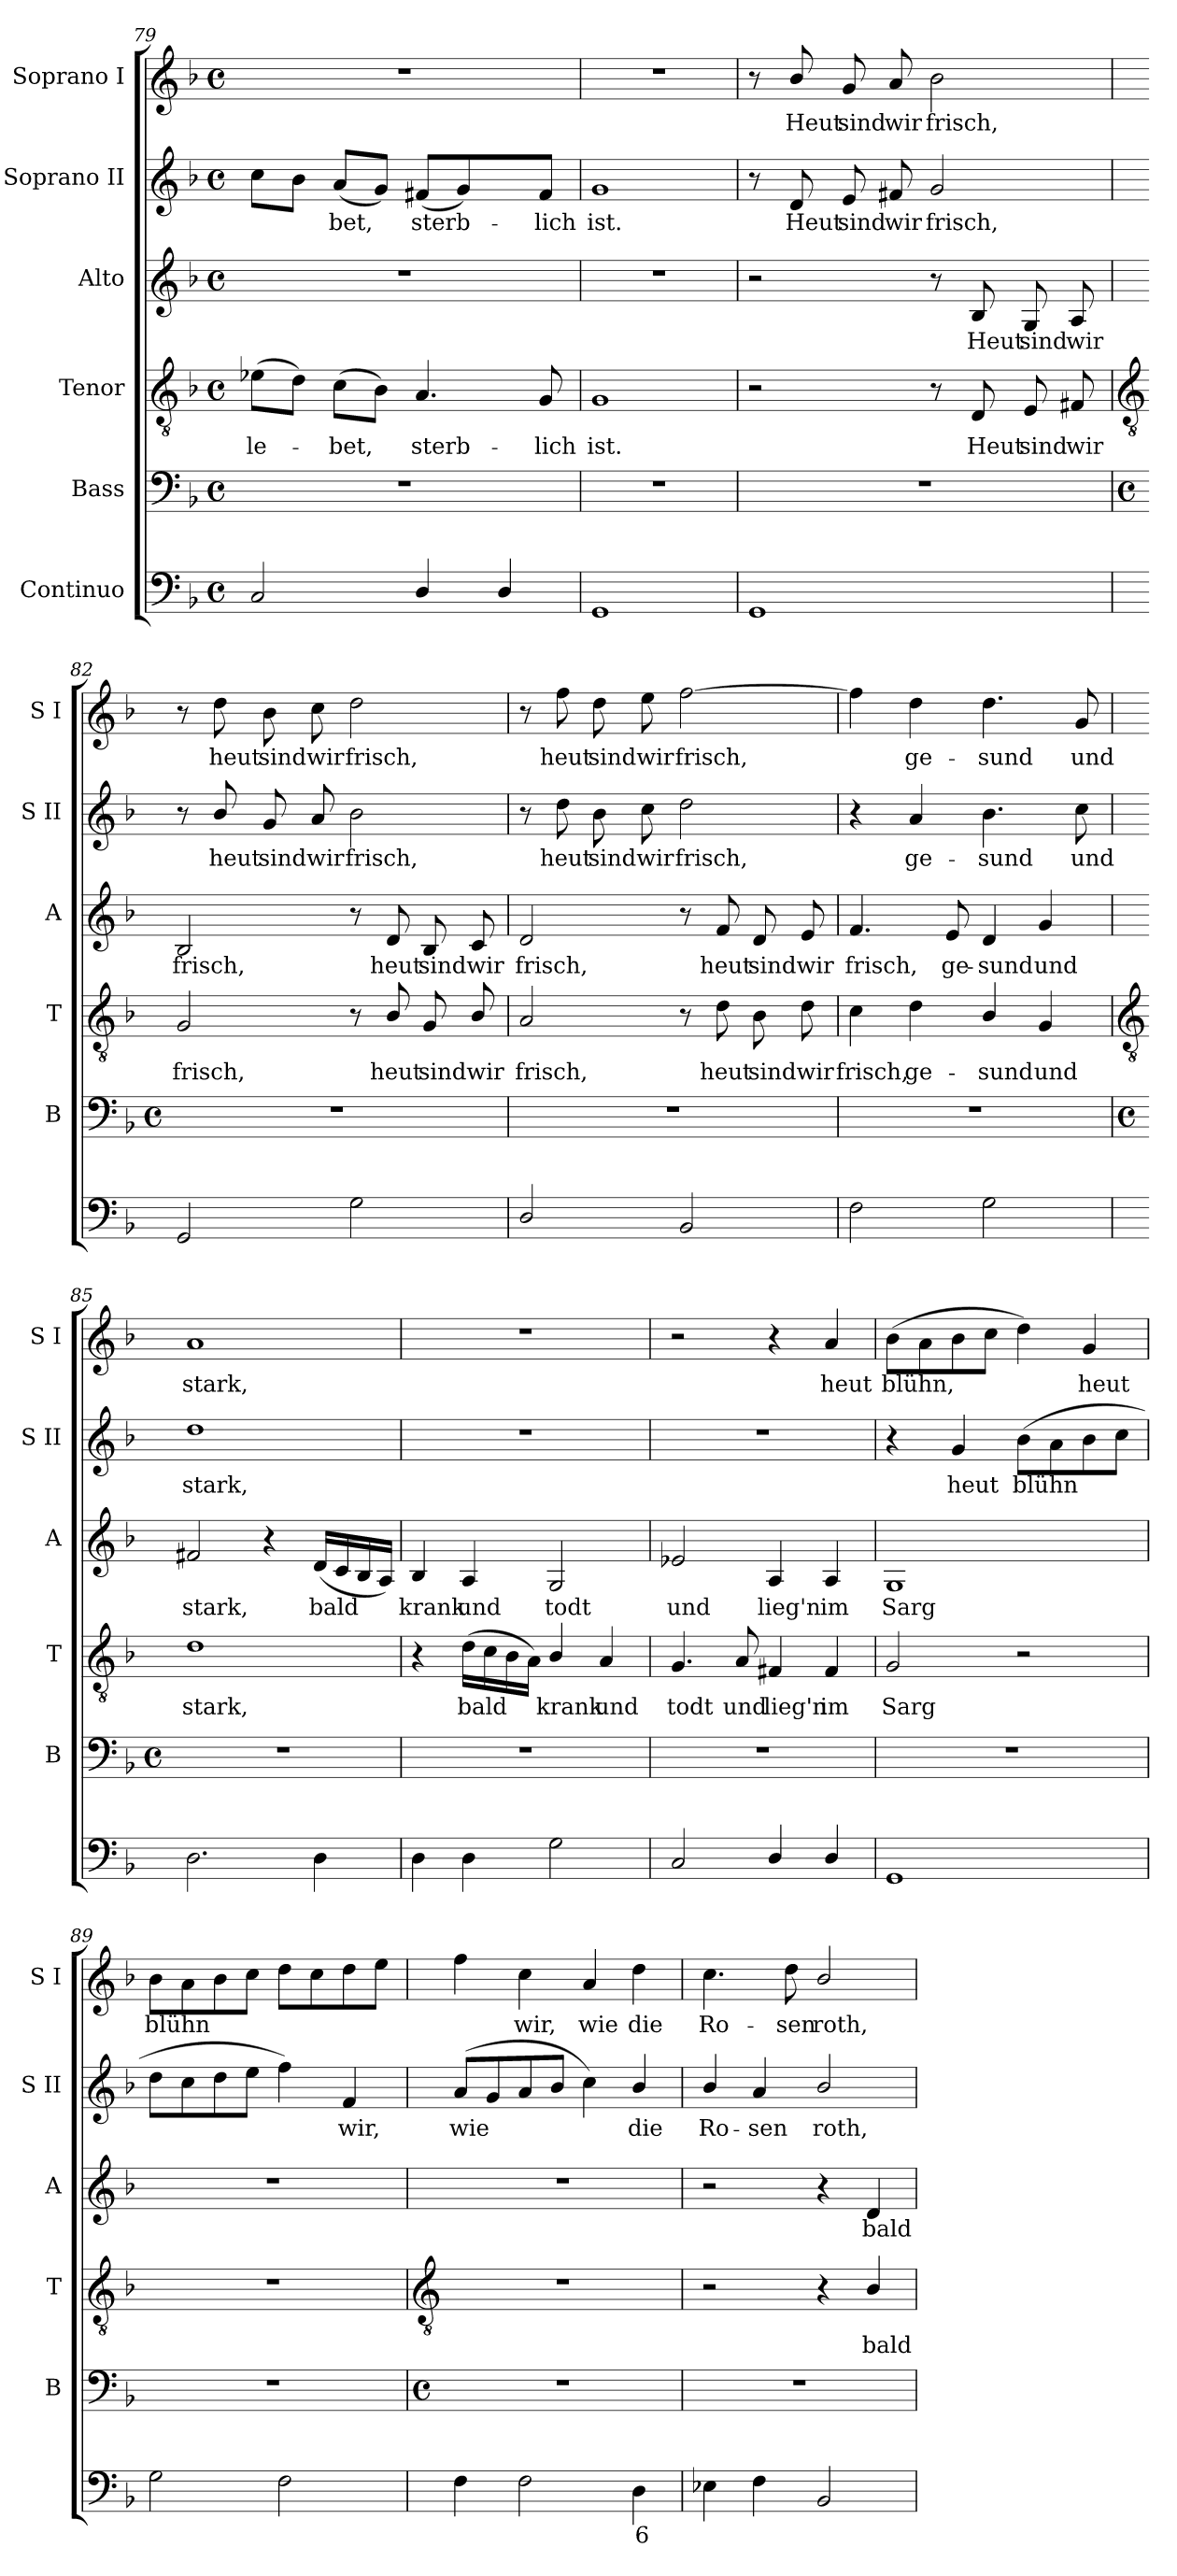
**kern	**text	**kern	**kern	**text	**kern	**text	**kern	**text	**kern	**text
*part6	*part6	*part5	*part4	*part4	*part3	*part3	*part2	*part2	*part1	*part1
*staff6	*staff6	*staff5	*staff4	*staff4	*staff3	*staff3	*staff2	*staff2	*staff1	*staff1
*I"Continuo	*	*I"Bass	*I"Tenor	*	*I"Alto	*	*I"Soprano II	*	*I"Soprano I	*
*	*	*I'B	*I'T	*	*I'A	*	*I'S II	*	*I'S I	*
*clefF4	*	*clefF4	*clefGv2	*	*clefG2	*	*clefG2	*	*clefG2	*
*k[b-]	*	*k[b-]	*k[b-]	*	*k[b-]	*	*k[b-]	*	*k[b-]	*
*F:	*	*F:	*F:	*	*F:	*	*F:	*	*F:	*
*M4/4	*	*M4/4	*M4/4	*	*M4/4	*	*M4/4	*	*M4/4	*
*met(c)	*	*met(c)	*met(c)	*	*met(c)	*	*met(c)	*	*met(c)	*
=79	=79	=79	=79	=79	=79	=79	=79	=79	=79	=79
!	!	!	!	!LO:LY:b	!	!	!	!	!	!
2C	.	1r	(>8e-XL	le-	1r	.	8ccL	.	1r	.
.	.	.	8dJ)	.	.	.	8b-J	.	.	.
!	!	!	!	!LO:LY:b	!	!	!	!LO:LY:b	!	!
.	.	.	(>8cL	bet,	.	.	(<8aL	bet,	.	.
.	.	.	8B-J)	.	.	.	8gJ)	.	.	.
!	!	!	!	!LO:LY:b	!	!	!	!LO:LY:b	!	!
4D/	.	.	4.A	sterb-	.	.	(<8f#XL	sterb-	.	.
.	.	.	.	.	.	.	4g)	.	.	.
4D/	.	.	.	.	.	.	.	.	.	.
!	!	!	!	!LO:LY:b	!	!	!	!LO:LY:b	!	!
.	.	.	8G	-lich	.	.	8f#J	lich	.	.
=80	=80	=80	=80	=80	=80	=80	=80	=80	=80	=80
!	!	!	!	!LO:LY:b	!	!	!	!LO:LY:b	!	!
1GG	.	1r	1G	ist.	1r	.	1g	ist.	1r	.
=81	=81	=81	=81	=81	=81	=81	=81	=81	=81	=81
1GG	.	1r	2r	.	2r	.	8r	.	8r	.
!	!	!	!	!	!	!	!	!LO:LY:b	!	!LO:LY:b
.	.	.	.	.	.	.	8d	Heut	8b-/	Heut
!	!	!	!	!	!	!	!	!LO:LY:b	!	!LO:LY:b
.	.	.	.	.	.	.	8e	sind	8g	sind
!	!	!	!	!	!	!	!	!LO:LY:b	!	!LO:LY:b
.	.	.	.	.	.	.	8f#X	wir	8a	wir
!	!	!	!	!	!	!	!	!LO:LY:b	!	!LO:LY:b
.	.	.	8r	.	8r	.	2g	frisch,	2b-	frisch,
!	!	!	!	!LO:LY:b	!	!LO:LY:b	!	!	!	!
.	.	.	8D	Heut	8B-	Heut	.	.	.	.
!	!	!	!	!LO:LY:b	!	!LO:LY:b	!	!	!	!
.	.	.	8E	sind	8G	sind	.	.	.	.
!	!	!	!	!LO:LY:b	!	!LO:LY:b	!	!	!	!
.	.	.	8F#X	wir	8A	wir	.	.	.	.
!!LO:LB:g=z
=82	=82	=82	=82	=82	=82	=82	=82	=82	=82	=82
*	*	*	*clefGv2	*	*	*	*	*	*	*
*	*	*M4/4	*	*	*	*	*	*	*	*
*	*	*met(c)	*	*	*	*	*	*	*	*
!	!	!	!	!LO:LY:b	!	!LO:LY:b	!	!	!	!
2GG	.	1r	2G	frisch,	2B-	frisch,	8r	.	8r	.
!	!	!	!	!	!	!	!	!LO:LY:b	!	!LO:LY:b
.	.	.	.	.	.	.	8b-/	heut	8dd	heut
!	!	!	!	!	!	!	!	!LO:LY:b	!	!LO:LY:b
.	.	.	.	.	.	.	8g	sind	8b-	sind
!	!	!	!	!	!	!	!	!LO:LY:b	!	!LO:LY:b
.	.	.	.	.	.	.	8a	wir	8cc	wir
!	!	!	!	!	!	!	!	!LO:LY:b	!	!LO:LY:b
2G	.	.	8r	.	8r	.	2b-	frisch,	2dd	frisch,
!	!	!	!	!LO:LY:b	!	!LO:LY:b	!	!	!	!
.	.	.	8B-/	heut	8d	heut	.	.	.	.
!	!	!	!	!LO:LY:b	!	!LO:LY:b	!	!	!	!
.	.	.	8G	sind	8B-	sind	.	.	.	.
!	!	!	!	!LO:LY:b	!	!LO:LY:b	!	!	!	!
.	.	.	8B-/	wir	8c	wir	.	.	.	.
=83	=83	=83	=83	=83	=83	=83	=83	=83	=83	=83
!	!	!	!	!LO:LY:b	!	!LO:LY:b	!	!	!	!
2D/	.	1r	2A	frisch,	2d	frisch,	8r	.	8r	.
!	!	!	!	!	!	!	!	!LO:LY:b	!	!LO:LY:b
.	.	.	.	.	.	.	8dd	heut	8ff	heut
!	!	!	!	!	!	!	!	!LO:LY:b	!	!LO:LY:b
.	.	.	.	.	.	.	8b-	sind	8dd	sind
!	!	!	!	!	!	!	!	!LO:LY:b	!	!LO:LY:b
.	.	.	.	.	.	.	8cc	wir	8ee	wir
!	!	!	!	!	!	!	!	!LO:LY:b	!	!LO:LY:b
2BB-	.	.	8r	.	8r	.	2dd	frisch,	[2ff	frisch,
!	!	!	!	!LO:LY:b	!	!LO:LY:b	!	!	!	!
.	.	.	8d	heut	8f	heut	.	.	.	.
!	!	!	!	!LO:LY:b	!	!LO:LY:b	!	!	!	!
.	.	.	8B-	sind	8d	sind	.	.	.	.
!	!	!	!	!LO:LY:b	!	!LO:LY:b	!	!	!	!
.	.	.	8d	wir	8e	wir	.	.	.	.
=84	=84	=84	=84	=84	=84	=84	=84	=84	=84	=84
!	!	!	!	!LO:LY:b	!	!LO:LY:b	!	!	!	!
2F	.	1r	4c	frisch,	4.f	frisch,	4r	.	4ff]	.
!	!	!	!	!LO:LY:b	!	!	!	!LO:LY:b	!	!LO:LY:b
.	.	.	4d	ge-	.	.	4a	ge-	4dd	ge-
!	!	!	!	!	!	!LO:LY:b	!	!	!	!
.	.	.	.	.	8e	ge-	.	.	.	.
!	!	!	!	!LO:LY:b	!	!LO:LY:b	!	!LO:LY:b	!	!LO:LY:b
2G	.	.	4B-/	-sund	4d	-sund	4.b-	-sund	4.dd	-sund
!	!	!	!	!LO:LY:b	!	!LO:LY:b	!	!	!	!
.	.	.	4G	und	4g	und	.	.	.	.
!	!	!	!	!	!	!	!	!LO:LY:b	!	!LO:LY:b
.	.	.	.	.	.	.	8cc	und	8g	und
!!LO:LB:g=z
=85	=85	=85	=85	=85	=85	=85	=85	=85	=85	=85
*	*	*	*clefGv2	*	*	*	*	*	*	*
*	*	*M4/4	*	*	*	*	*	*	*	*
*	*	*met(c)	*	*	*	*	*	*	*	*
!	!	!	!	!LO:LY:b	!	!LO:LY:b	!	!LO:LY:b	!	!LO:LY:b
2.D	.	1r	1d	stark,	2f#X	stark,	1dd	stark,	1a	stark,
.	.	.	.	.	4r	.	.	.	.	.
!	!	!	!	!	!	!LO:LY:b	!	!	!	!
4D	.	.	.	.	(<16dLL	bald	.	.	.	.
.	.	.	.	.	16c	.	.	.	.	.
.	.	.	.	.	16B-	.	.	.	.	.
.	.	.	.	.	16AJJ)	.	.	.	.	.
=86	=86	=86	=86	=86	=86	=86	=86	=86	=86	=86
!	!	!	!	!	!	!LO:LY:b	!	!	!	!
4D	.	1r	4r	.	4B-	krank	1r	.	1r	.
!	!	!	!	!LO:LY:b	!	!LO:LY:b	!	!	!	!
4D	.	.	(>16dLL	bald	4A	und	.	.	.	.
.	.	.	16c	.	.	.	.	.	.	.
.	.	.	16B-	.	.	.	.	.	.	.
.	.	.	16AJJ)	.	.	.	.	.	.	.
!	!	!	!	!LO:LY:b	!	!LO:LY:b	!	!	!	!
2G	.	.	4B-/	krank	2G	todt	.	.	.	.
!	!	!	!	!LO:LY:b	!	!	!	!	!	!
.	.	.	4A	und	.	.	.	.	.	.
=87	=87	=87	=87	=87	=87	=87	=87	=87	=87	=87
!	!	!	!	!LO:LY:b	!	!LO:LY:b	!	!	!	!
2C	.	1r	4.G	todt	2e-X	und	1r	.	2r	.
!	!	!	!	!LO:LY:b	!	!	!	!	!	!
.	.	.	8A	und	.	.	.	.	.	.
!	!	!	!	!LO:LY:b	!	!LO:LY:b	!	!	!	!
4D/	.	.	4F#X	lieg'n	4A	lieg'n	.	.	4r	.
!	!	!	!	!LO:LY:b	!	!LO:LY:b	!	!	!	!LO:LY:b
4D/	.	.	4F#	im	4A	im	.	.	4a	heut
=88	=88	=88	=88	=88	=88	=88	=88	=88	=88	=88
!	!	!	!	!LO:LY:b	!	!LO:LY:b	!	!	!	!LO:LY:b
1GG	.	1r	2G	Sarg	1G	Sarg	4r	.	(>8b-L	blühn,
.	.	.	.	.	.	.	.	.	8a	.
!	!	!	!	!	!	!	!	!LO:LY:b	!	!
.	.	.	.	.	.	.	4g	heut	8b-	.
.	.	.	.	.	.	.	.	.	8ccJ	.
!	!	!	!	!	!	!	!	!LO:LY:b	!	!
.	.	.	2r	.	.	.	(>8b-L	blühn	4dd)	.
.	.	.	.	.	.	.	8a	.	.	.
!	!	!	!	!	!	!	!	!	!	!LO:LY:b
.	.	.	.	.	.	.	8b-	.	4g	heut
.	.	.	.	.	.	.	8ccJ	.	.	.
=89	=89	=89	=89	=89	=89	=89	=89	=89	=89	=89
!	!	!	!	!	!	!	!	!	!	!LO:LY:b
2G	.	1r	1r	.	1r	.	8ddL	.	8b-L	blühn
.	.	.	.	.	.	.	8cc	.	8a	.
.	.	.	.	.	.	.	8dd	.	8b-	.
.	.	.	.	.	.	.	8eeJ	.	8ccJ	.
2F	.	.	.	.	.	.	4ff)	.	8ddL	.
.	.	.	.	.	.	.	.	.	8cc	.
!	!	!	!	!	!	!	!	!LO:LY:b	!	!
.	.	.	.	.	.	.	4f	wir,	8dd	.
.	.	.	.	.	.	.	.	.	8eeJ	.
!!LO:LB:g=z
=90	=90	=90	=90	=90	=90	=90	=90	=90	=90	=90
*	*	*	*clefGv2	*	*	*	*	*	*	*
*	*	*M4/4	*	*	*	*	*	*	*	*
*	*	*met(c)	*	*	*	*	*	*	*	*
!	!	!	!	!	!	!	!	!LO:LY:b	!	!
4F	.	1r	1r	.	1r	.	(<8aL	wie	4ff	.
.	.	.	.	.	.	.	8g	.	.	.
!	!	!	!	!	!	!	!	!	!	!LO:LY:b
2F	.	.	.	.	.	.	8a	.	4cc	wir,
.	.	.	.	.	.	.	8b-J	.	.	.
!	!	!	!	!	!	!	!	!	!	!LO:LY:b
.	.	.	.	.	.	.	4cc)	.	4a	wie
!	!LO:LY:b	!	!	!	!	!	!	!LO:LY:b	!	!LO:LY:b
4D	6	.	.	.	.	.	4b-/	die	4dd	die
=91	=91	=91	=91	=91	=91	=91	=91	=91	=91	=91
!	!	!	!	!	!	!	!	!LO:LY:b	!	!LO:LY:b
4E-X	.	1r	2r	.	2r	.	4b-/	Ro-	4.cc	Ro-
!	!	!	!	!	!	!	!	!LO:LY:b	!	!
4F	.	.	.	.	.	.	4a	-sen	.	.
!	!	!	!	!	!	!	!	!	!	!LO:LY:b
.	.	.	.	.	.	.	.	.	8dd	-sen
!	!	!	!	!	!	!	!	!LO:LY:b	!	!LO:LY:b
2BB-	.	.	4r	.	4r	.	2b-/	roth,	2b-/	roth,
!	!	!	!	!LO:LY:b	!	!LO:LY:b	!	!	!	!
.	.	.	4B-/	bald	4d	bald	.	.	.	.
=	=	=	=	=	=	=	=	=	=	=
*-	*-	*-	*-	*-	*-	*-	*-	*-	*-	*-
